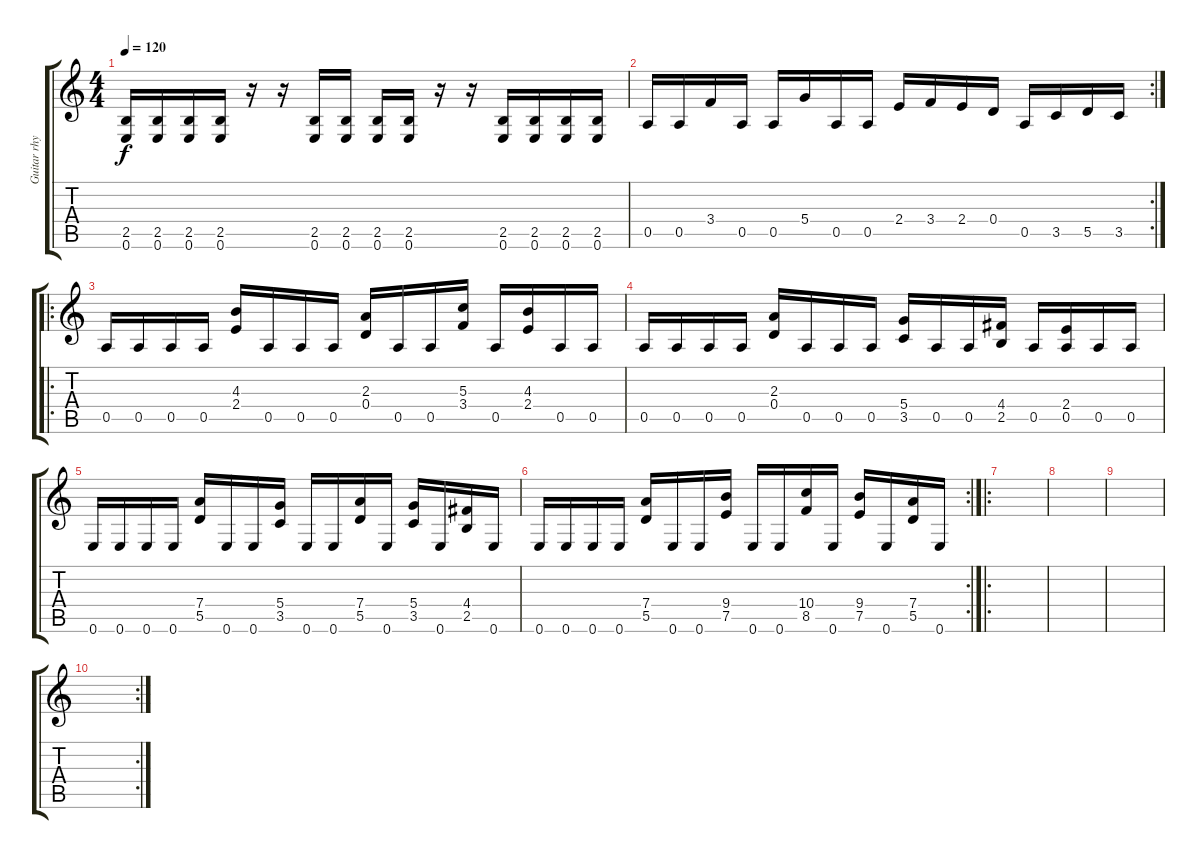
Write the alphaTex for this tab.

\track ("Guitar rhyth" "Guitar rhy") {instrument acousticguitarnylon}
\staff {score tabs}
\tuning (E4 B3 G3 D3 A2 E2) {hide}
\ts (4 4)
\tempo 120
\clef g2
\ks c
(2.5 0.6).16{dy f volume 13 instrument distortionguitar} (2.5 0.6).16 (2.5 0.6).16 (2.5 0.6).16 r.16 r.16 (2.5 0.6).16 (2.5 0.6).16 (2.5 0.6).16 (2.5 0.6).16 r.16 r.16 (2.5 0.6).16 (2.5 0.6).16 (2.5 0.6).16 (2.5 0.6).16 |
\rc 2
0.5.16 0.5.16 3.4.16 0.5.16 0.5.16 5.4.16 0.5.16 0.5.16 2.4.16 3.4.16 2.4.16 0.4.16 0.5.16 3.5.16 5.5.16 3.5.16 |
\ro
0.5.16 0.5.16 0.5.16 0.5.16 (4.3 2.4).16 0.5.16 0.5.16 0.5.16 (2.3 0.4).16 0.5.16 0.5.16 (5.3 3.4).16 0.5.16 (4.3 2.4).16 0.5.16 0.5.16 |
0.5.16 0.5.16 0.5.16 0.5.16 (2.3 0.4).16 0.5.16 0.5.16 0.5.16 (5.4 3.5).16 0.5.16 0.5.16 (4.4 2.5).16 0.5.16 (2.4 0.5).16 0.5.16 0.5.16 |
0.6.16 0.6.16 0.6.16 0.6.16 (7.4 5.5).16 0.6.16 0.6.16 (5.4 3.5).16 0.6.16 0.6.16 (7.4 5.5).16 0.6.16 (5.4 3.5).16 0.6.16 (4.4 2.5).16 0.6.16 |
\rc 2
0.6.16 0.6.16 0.6.16 0.6.16 (7.4 5.5).16 0.6.16 0.6.16 (9.4 7.5).16 0.6.16 0.6.16 (10.4 8.5).16 0.6.16 (9.4 7.5).16 0.6.16 (7.4 5.5).16 0.6.16 |
\ro
|
|
|
\rc 2
